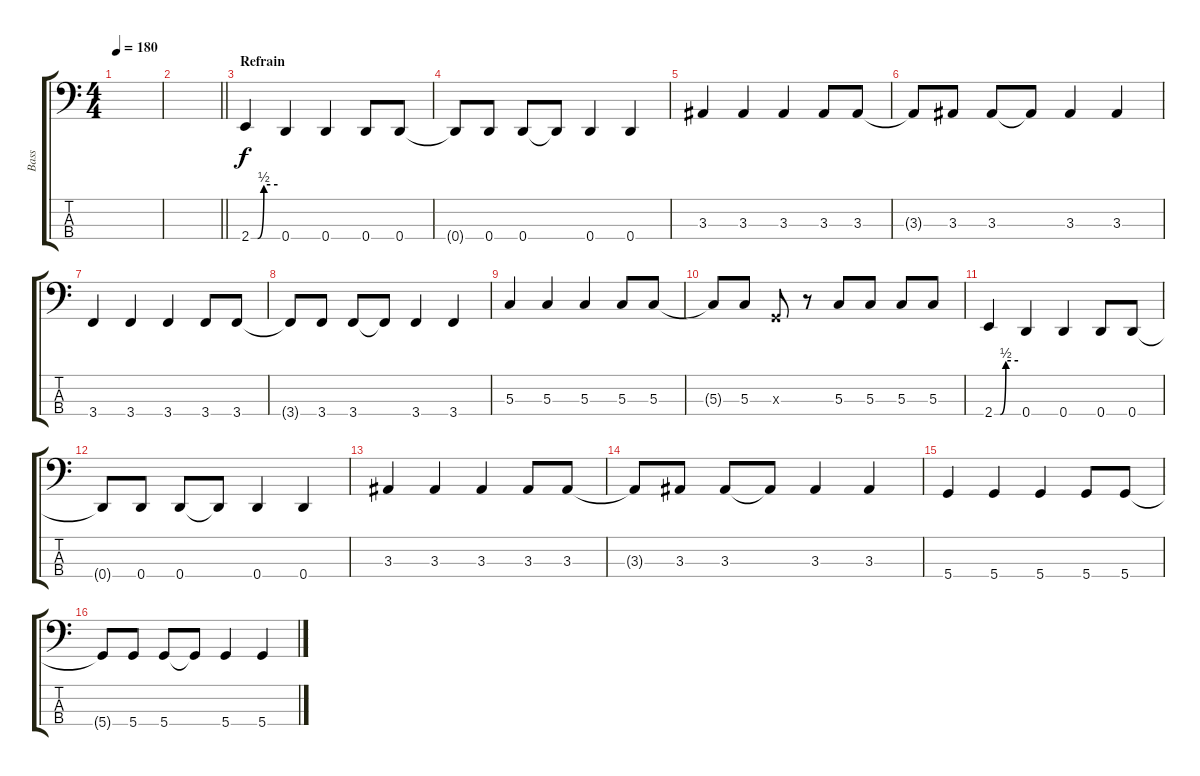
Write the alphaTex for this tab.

\track ("Bass" "Bass") {instrument electricbassfinger}
\staff {score tabs}
\tuning (F2 C2 G1 D1) {hide}
\ts (4 4)
\tempo 180
\clef f4
\ks c
|
\barLineRight lightlight
|
\section ("" "Refrain")
2.4{be (custom 0 0 15 0 29 2 60 2)}.4 0.4.4 0.4.4 0.4.8 0.4.8 |
0.4{t}.8 0.4.8 0.4.8 0.4{t}.8 0.4.4 0.4.4 |
3.3.4 3.3.4 3.3.4 3.3.8 3.3.8 |
3.3{t}.8 3.3.8 3.3.8 3.3{t}.8 3.3.4 3.3.4 |
3.4.4 3.4.4 3.4.4 3.4.8 3.4.8 |
3.4{t}.8 3.4.8 3.4.8 3.4{t}.8 3.4.4 3.4.4 |
5.3.4 5.3.4 5.3.4 5.3.8 5.3.8 |
5.3{t}.8 5.3.8 0.3{x}.8 r.8 5.3.8 5.3.8 5.3.8 5.3.8 |
2.4{be (custom 0 0 15 0 29 2 60 2)}.4 0.4.4 0.4.4 0.4.8 0.4.8 |
0.4{t}.8 0.4.8 0.4.8 0.4{t}.8 0.4.4 0.4.4 |
3.3.4 3.3.4 3.3.4 3.3.8 3.3.8 |
3.3{t}.8 3.3.8 3.3.8 3.3{t}.8 3.3.4 3.3.4 |
5.4.4 5.4.4 5.4.4 5.4.8 5.4.8 |
5.4{t}.8 5.4.8 5.4.8 5.4{t}.8 5.4.4 5.4.4
